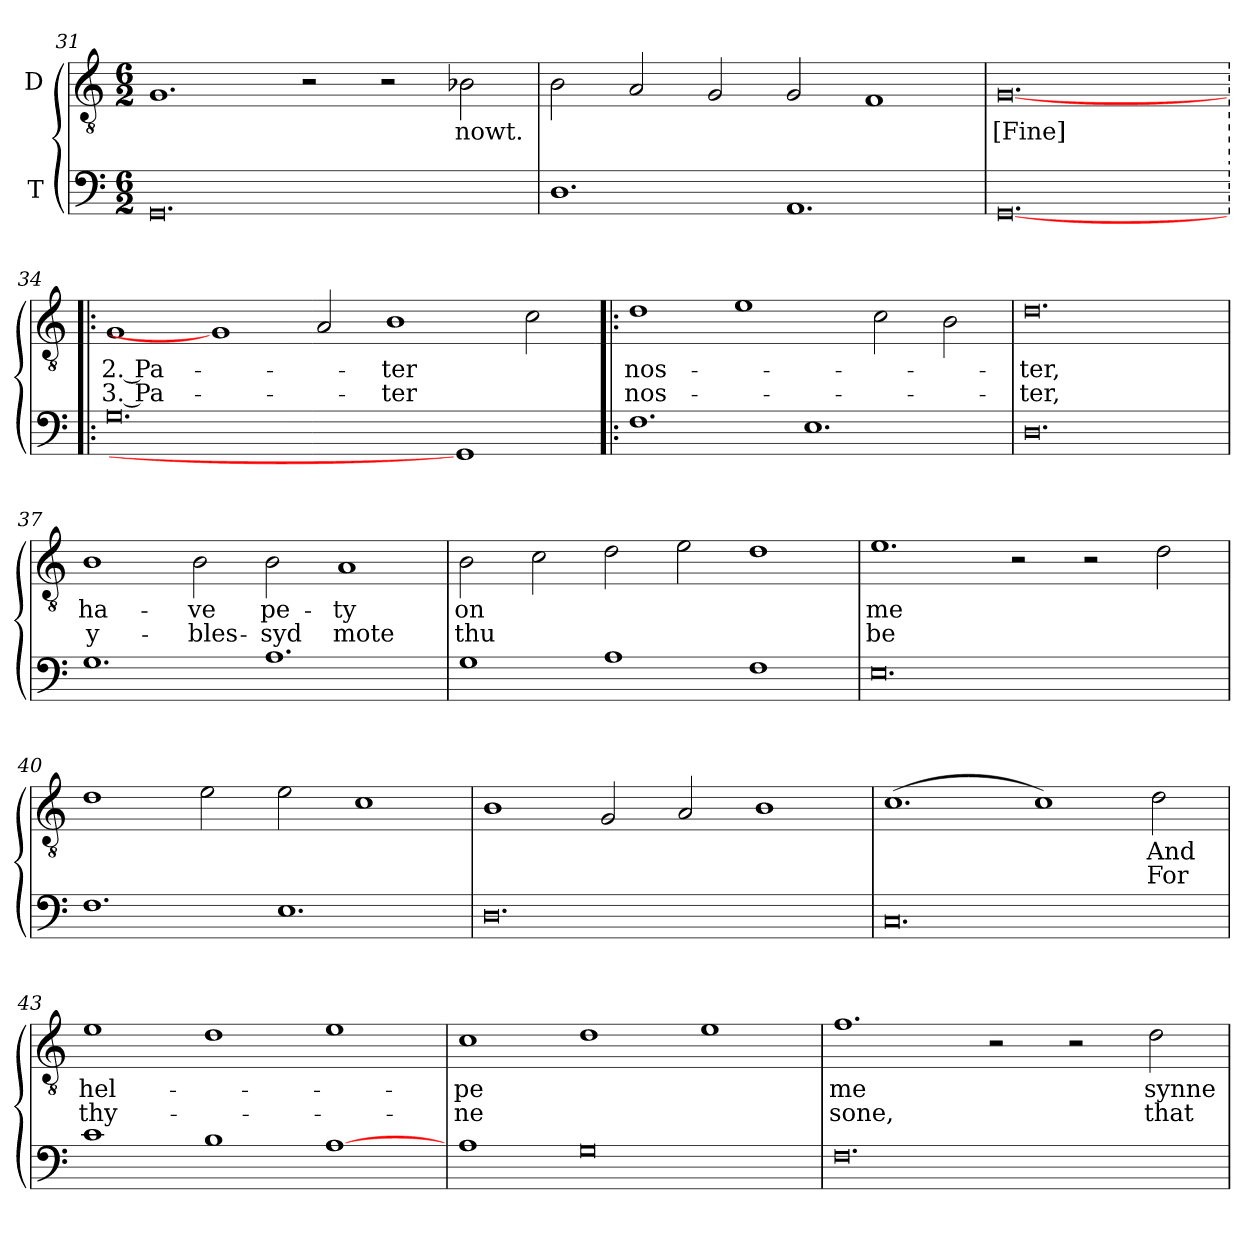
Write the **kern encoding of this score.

**kern	**kern	**text	**text
*part2	*part1	*part1	*part1
*staff2	*staff1	*staff1	*staff1
*I"T	*I"D	*	*
*clefF4	*clefGv2	*	*
*	*ITrd7c12	*	*
*k[]	*k[]	*	*
*C:	*C:	*	*
*M6/2	*M6/2	*	*
=31	=31	=31	=31
0.GGi/	1.GGi/	.	.
.	2r	.	.
.	2r	.	.
!	!	!LO:LY:b:color=#000000	!
.	2BB-Xi\	nowt.	.
=32	=32	=32	=32
1.Di/	2BBi\	.	.
.	2AAi/	.	.
.	2GGi/	.	.
1.AAi/	2GGi/	.	.
.	1FFi/	.	.
=33	=33	=33	=33
!	!	!LO:LY:a:color=#000000	!
[0.GGi/	[0.GGi/	[Fine]	.
!!LO:LB:g=z
=34|!:	=34|!:	=34|!:	=34|!:
!	!	!LO:LY:b:color=#000000	!LO:LY:b:color=#000000
0.Gi\	1GGi/	2. Pa-	3. Pa-
.	1GGi/]	.	.
.	2AAi/	.	.
!	!	!LO:LY:b:color=#000000	!LO:LY:b:color=#000000
.	1BBi/	-ter	-ter
1GGi/]	.	.	.
.	2Ci\	.	.
=35	=35	=35	=35
!	!	!LO:LY:b:color=#000000	!LO:LY:b:color=#000000
1.Fi\	1Di\	nos-	nos-
.	1Ei\	.	.
1.Ei\	.	.	.
.	2Ci\	.	.
.	2BBi\	.	.
=36	=36	=36	=36
!	!	!LO:LY:b:color=#000000	!LO:LY:b:color=#000000
0.Di/	0.Di\	-ter,	-ter,
=37	=37	=37	=37
!	!	!LO:LY:b:color=#000000	!LO:LY:b:color=#000000
1.Gi\	1BBi/	ha-	y-
!	!	!LO:LY:b:color=#000000	!LO:LY:b:color=#000000
.	2BBi\	-ve	-bles-
!	!	!LO:LY:b:color=#000000	!LO:LY:b:color=#000000
1.Ai\	2BBi\	pe-	-syd
!	!	!LO:LY:b:color=#000000	!LO:LY:b:color=#000000
.	1AAi/	-ty	mote
=38	=38	=38	=38
!	!	!LO:LY:b:color=#000000	!LO:LY:b:color=#000000
1Gi\	2BBi\	on	thu
.	2Ci\	.	.
1Ai\	2Di\	.	.
.	2Ei\	.	.
1Fi\	1Di\	.	.
=39	=39	=39	=39
!	!	!LO:LY:b:color=#000000	!LO:LY:b:color=#000000
0.Ei\	1.Ei\	me	be
.	2r	.	.
.	2r	.	.
.	2Di\	.	.
!!LO:LB:g=z
=40	=40	=40	=40
1.Fi\	1Di\	.	.
.	2Ei\	.	.
1.Ei\	2Ei\	.	.
.	1Ci\	.	.
=41	=41	=41	=41
0.Di/	1BBi/	.	.
.	2GGi/	.	.
.	2AAi/	.	.
.	1BBi/	.	.
=42	=42	=42	=42
0.Ci/	(1.Ci\	.	.
.	1Ci\)	.	.
!	!	!LO:LY:b:color=#000000	!LO:LY:b:color=#000000
.	2Di\	And	For
=43	=43	=43	=43
!	!	!LO:LY:b:color=#000000	!LO:LY:b:color=#000000
1ci\	1Ei\	hel-	thy-
1Bi\	1Di\	.	.
[1Ai\	1Ei\	.	.
=44	=44	=44	=44
!	!	!LO:LY:b:color=#000000	!LO:LY:b:color=#000000
1Ai\	1Ci\	-pe	-ne
0Gi\	1Di\	.	.
.	1Ei\	.	.
=45	=45	=45	=45
!	!	!LO:LY:b:color=#000000	!LO:LY:b:color=#000000
0.Fi\	1.Fi\	me	sone,
.	2r	.	.
.	2r	.	.
!	!	!LO:LY:b:color=#000000	!LO:LY:b:color=#000000
.	2Di\	synne	that
=	=	=	=
*-	*-	*-	*-
